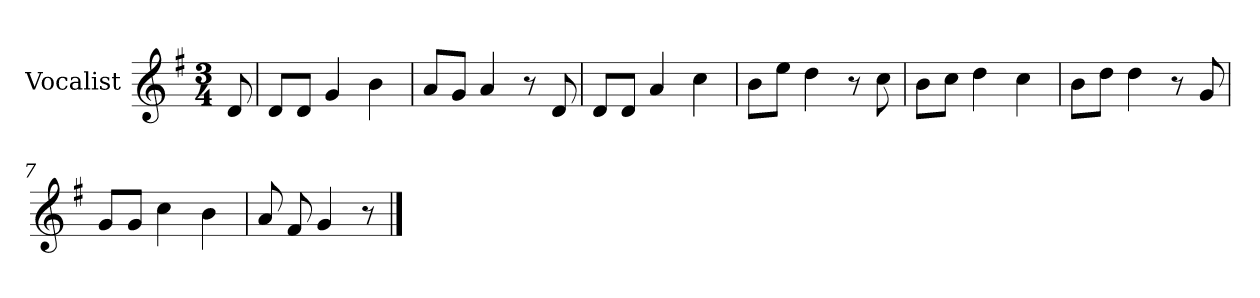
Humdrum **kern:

**kern
*part1
*staff1
*I"Vocalist
*k[f#]
*G:
*M3/4
=
8d
=1
8dL
8dJ
4g
4b
=2
8aL
8gJ
4a
8r
8d
=3
8dL
8dJ
4a
4cc
=4
8bL
8eeJ
4dd
8r
8cc
=5
8bL
8ccJ
4dd
4cc
=6
8bL
8ddJ
4dd
8r
8g
=7
8gL
8gJ
4cc
4b
=8
8a
8f#
4g
8r
==
*-
